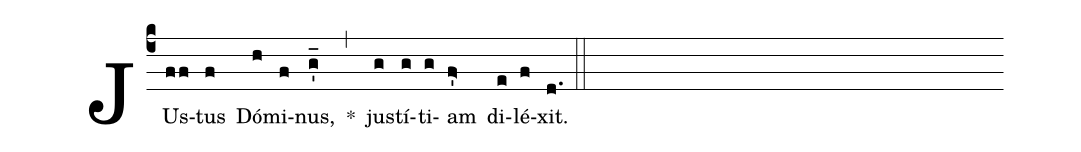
%%
(c4)
JUs(ff)tus(f) Dó(h)mi(f)nus,(g'_) *(,)
jus(g)tí(g)ti(g)am(f>') di(e)lé(f)xit.(d.) (::)
